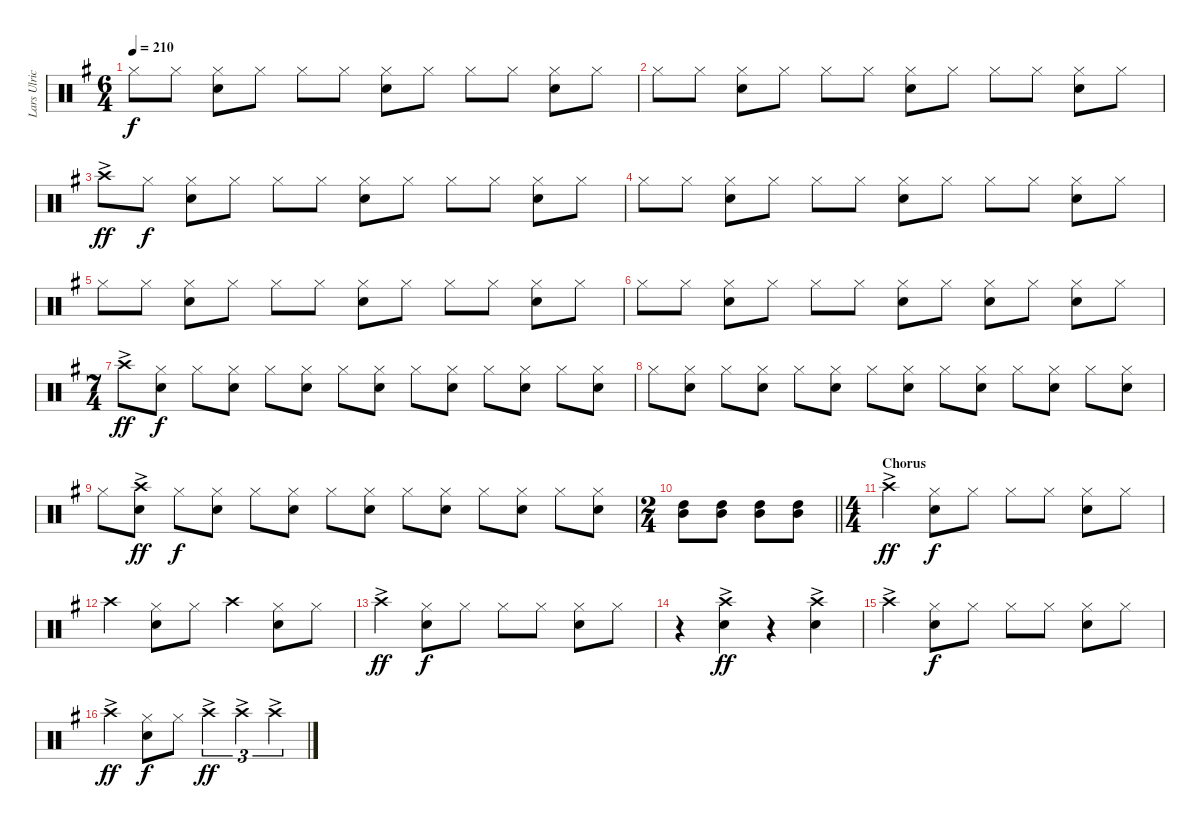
\track ("Lars Ulrich" "Lars Ulric") {instrument percussion}
\staff {score}
\articulation defaults
\ts (6 4)
\tempo 210
\clef neutral
\ks g "Hi-Hat (closed)".8{dy f} "Hi-Hat (closed)".8
("Hi-Hat (closed)" "Electric Snare (hit)").8 "Hi-Hat (closed)".8 "Hi-Hat (closed)".8 "Hi-Hat (closed)".8 ("Hi-Hat (closed)" "Electric Snare (hit)").8 "Hi-Hat (closed)".8 "Hi-Hat (closed)".8 "Hi-Hat (closed)".8 ("Hi-Hat (closed)" "Electric Snare (hit)").8 "Hi-Hat (closed)".8 |
"Hi-Hat (closed)".8 "Hi-Hat (closed)".8 ("Hi-Hat (closed)" "Electric Snare (hit)").8 "Hi-Hat (closed)".8 "Hi-Hat (closed)".8 "Hi-Hat (closed)".8 ("Hi-Hat (closed)" "Electric Snare (hit)").8 "Hi-Hat (closed)".8 "Hi-Hat (closed)".8 "Hi-Hat (closed)".8 ("Hi-Hat (closed)" "Electric Snare (hit)").8 "Hi-Hat (closed)".8 |
"Crash high (hit)"{ac}.8{dy ff} "Hi-Hat (closed)".8{dy f} ("Hi-Hat (closed)" "Electric Snare (hit)").8 "Hi-Hat (closed)".8 "Hi-Hat (closed)".8 "Hi-Hat (closed)".8 ("Hi-Hat (closed)" "Electric Snare (hit)").8 "Hi-Hat (closed)".8 "Hi-Hat (closed)".8 "Hi-Hat (closed)".8 ("Hi-Hat (closed)" "Electric Snare (hit)").8 "Hi-Hat (closed)".8 |
"Hi-Hat (closed)".8 "Hi-Hat (closed)".8 ("Hi-Hat (closed)" "Electric Snare (hit)").8 "Hi-Hat (closed)".8 "Hi-Hat (closed)".8 "Hi-Hat (closed)".8 ("Hi-Hat (closed)" "Electric Snare (hit)").8 "Hi-Hat (closed)".8 "Hi-Hat (closed)".8 "Hi-Hat (closed)".8 ("Hi-Hat (closed)" "Electric Snare (hit)").8 "Hi-Hat (closed)".8 |
"Hi-Hat (closed)".8 "Hi-Hat (closed)".8 ("Hi-Hat (closed)" "Electric Snare (hit)").8 "Hi-Hat (closed)".8 "Hi-Hat (closed)".8 "Hi-Hat (closed)".8 ("Hi-Hat (closed)" "Electric Snare (hit)").8 "Hi-Hat (closed)".8 "Hi-Hat (closed)".8 "Hi-Hat (closed)".8 ("Hi-Hat (closed)" "Electric Snare (hit)").8 "Hi-Hat (closed)".8 |
"Hi-Hat (closed)".8 "Hi-Hat (closed)".8 ("Hi-Hat (closed)" "Electric Snare (hit)").8 "Hi-Hat (closed)".8 "Hi-Hat (closed)".8 "Hi-Hat (closed)".8 ("Hi-Hat (closed)" "Electric Snare (hit)").8 "Hi-Hat (closed)".8 ("Hi-Hat (closed)" "Electric Snare (hit)").8 "Hi-Hat (closed)".8 ("Hi-Hat (closed)" "Electric Snare (hit)").8 "Hi-Hat (closed)".8 |
\ts (7 4)
"Crash high (hit)"{ac}.8{dy ff} ("Hi-Hat (closed)" "Electric Snare (hit)").8{dy f} "Hi-Hat (closed)".8 ("Hi-Hat (closed)" "Electric Snare (hit)").8 "Hi-Hat (closed)".8 ("Hi-Hat (closed)" "Electric Snare (hit)").8 "Hi-Hat (closed)".8 ("Hi-Hat (closed)" "Electric Snare (hit)").8 "Hi-Hat (closed)".8 ("Hi-Hat (closed)" "Electric Snare (hit)").8 "Hi-Hat (closed)".8 ("Hi-Hat (closed)" "Electric Snare (hit)").8 "Hi-Hat (closed)".8 ("Hi-Hat (closed)" "Electric Snare (hit)").8 |
"Hi-Hat (closed)".8 ("Hi-Hat (closed)" "Electric Snare (hit)").8 "Hi-Hat (closed)".8 ("Hi-Hat (closed)" "Electric Snare (hit)").8 "Hi-Hat (closed)".8 ("Hi-Hat (closed)" "Electric Snare (hit)").8 "Hi-Hat (closed)".8 ("Hi-Hat (closed)" "Electric Snare (hit)").8 "Hi-Hat (closed)".8 ("Hi-Hat (closed)" "Electric Snare (hit)").8 "Hi-Hat (closed)".8 ("Hi-Hat (closed)" "Electric Snare (hit)").8 "Hi-Hat (closed)".8 ("Hi-Hat (closed)" "Electric Snare (hit)").8 |
"Hi-Hat (closed)".8 ("Crash high (hit)"{ac} "Electric Snare (hit)").8{dy ff} "Hi-Hat (closed)".8{dy f} ("Hi-Hat (closed)" "Electric Snare (hit)").8 "Hi-Hat (closed)".8 ("Hi-Hat (closed)" "Electric Snare (hit)").8 "Hi-Hat (closed)".8 ("Hi-Hat (closed)" "Electric Snare (hit)").8 "Hi-Hat (closed)".8 ("Hi-Hat (closed)" "Electric Snare (hit)").8 "Hi-Hat (closed)".8 ("Hi-Hat (closed)" "Electric Snare (hit)").8 "Hi-Hat (closed)".8 ("Hi-Hat (closed)" "Electric Snare (hit)").8 |
\ts (2 4)
\barLineRight lightlight
("High Tom (hit)" "Mid Tom (hit)").8 ("High Tom (hit)" "Mid Tom (hit)").8 ("High Tom (hit)" "Mid Tom (hit)").8 ("High Tom (hit)" "Mid Tom (hit)").8 |
\ts (4 4)
\section ("" "Chorus")
"Crash high (hit)"{ac}.4{dy ff} ("Hi-Hat (closed)" "Electric Snare (hit)").8{dy f} "Hi-Hat (closed)".8 "Hi-Hat (closed)".8 "Hi-Hat (closed)".8 ("Hi-Hat (closed)" "Electric Snare (hit)").8 "Hi-Hat (closed)".8 |
"Crash high (hit)".4 ("Hi-Hat (closed)" "Electric Snare (hit)").8 "Hi-Hat (closed)".8 "Crash high (hit)".4 ("Hi-Hat (closed)" "Electric Snare (hit)").8 "Hi-Hat (closed)".8 |
"Crash high (hit)"{ac}.4{dy ff} ("Hi-Hat (closed)" "Electric Snare (hit)").8{dy f} "Hi-Hat (closed)".8 "Hi-Hat (closed)".8 "Hi-Hat (closed)".8 ("Hi-Hat (closed)" "Electric Snare (hit)").8 "Hi-Hat (closed)".8 |
r.4 ("Crash high (hit)"{ac} "Electric Snare (hit)").4{dy ff} r.4 ("Crash high (hit)"{ac} "Electric Snare (hit)").4 |
"Crash high (hit)"{ac}.4 ("Hi-Hat (closed)" "Electric Snare (hit)").8{dy f} "Hi-Hat (closed)".8 "Hi-Hat (closed)".8 "Hi-Hat (closed)".8 ("Hi-Hat (closed)" "Electric Snare (hit)").8 "Hi-Hat (closed)".8 |
"Crash high (hit)"{ac}.4{dy ff} ("Hi-Hat (closed)" "Electric Snare (hit)").8{dy f} "Hi-Hat (closed)".8 "Crash high (hit)"{ac}.4{tu (3 2) dy ff} "Crash high (hit)"{ac}.4{tu (3 2)} "Crash high (hit)"{ac}.4{tu (3 2)}
